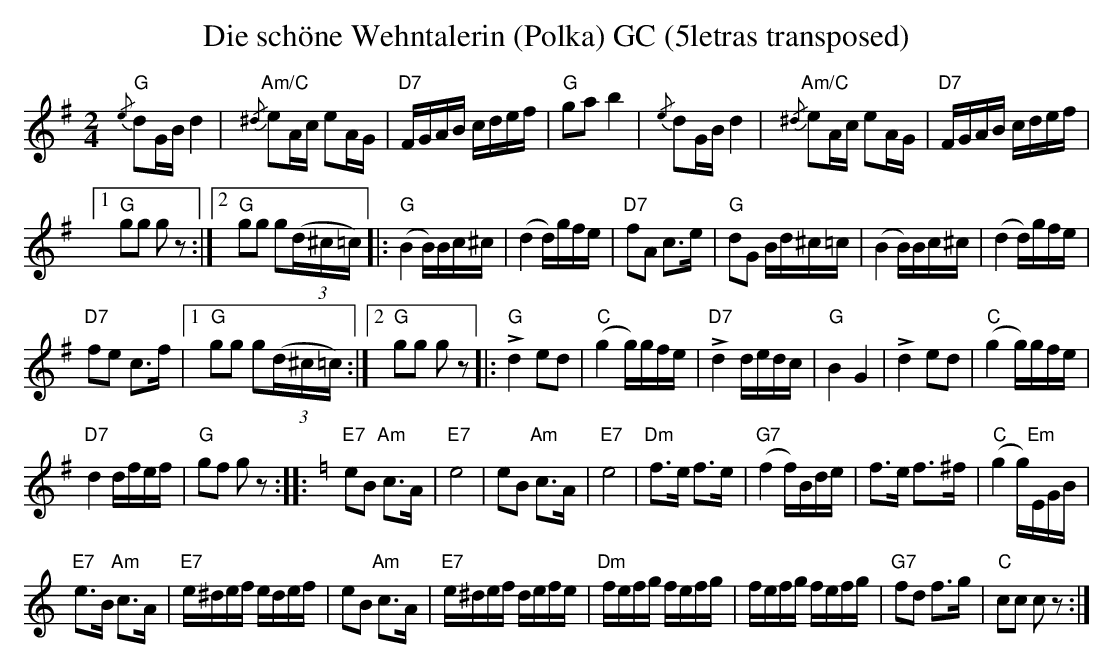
X:1
T:Die sch\"one Wehntalerin (Polka) GC (5letras transposed)
M:2/4
L:1/16
K:G transpose=3 %%MIDI gchordon
"G"{/e}d2GBd4 | "Am/C"{/^d}e2Ac e2AG | "D7"FGAB cdef | "G"g2a2b4 | {/e}d2GBd4 | "Am/C"{/^d}e2Ac e2AG | "D7"FGAB cdef |1
"G"g2g2 g2z2 :|2 "G"g2g2 g2((3d^c=c) |: "G"(B4 B)Bc^c | (d4d)gfe | "D7"f2A2 c3e | "G"d2G2 Bd^c=c | (B4B)Bc^c | (d4d)gfe |
"D7"f2e2 c3f |1 "G"g2g2 g2((3d^c=c) :|2 "G"g2g2 g2z2 |: "G"!>!d4 e2d2 | "C"(g4g)gfe | "D7"!>!d4 dedc | "G"B4G4 | !>!d4 e2d2 | "C"(g4g)gfe |
"D7"d4dfef | "G"g2f2 g2z2 :: [K:C] "E7"e2B2 "Am"c3A | "E7"e8 | e2B2 "Am"c3A | "E7"e8 | "Dm"f3e f3e | "G7"(f4f)Bde | f3e f3^f | "C"(g4 g)"Em"EGB |
"E7"e3B "Am"c3A | "E7"e^def edef | e2B2 "Am"c3A | "E7"e^def defe | "Dm"fefg fefg | fefg fefg | "G7"f2d2 f3g | "C"c2c2 c2z2 :|
